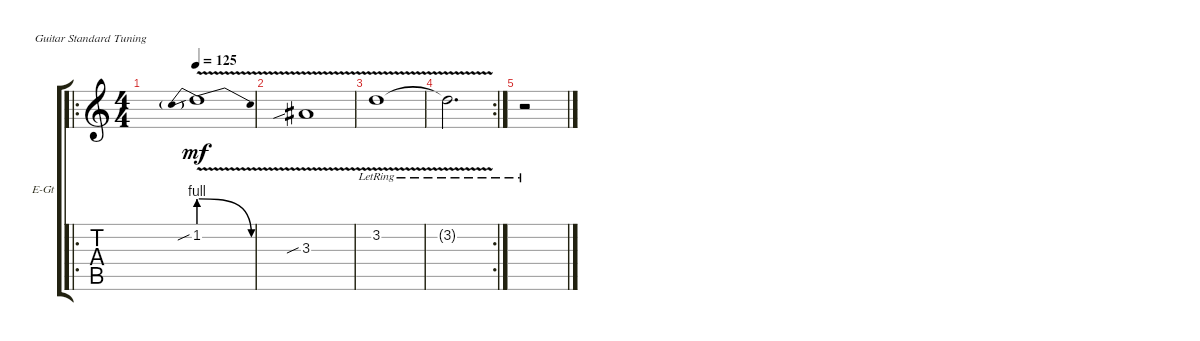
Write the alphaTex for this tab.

\defaultSystemsLayout 4
\bracketExtendMode groupsimilarinstruments
\firstSystemTrackNameOrientation horizontal
\otherSystemsTrackNameOrientation horizontal
\track ("Electric Guitar" "E-Gt") {instrument overdrivenguitar}
\staff {score tabs}
\tuning (E4 B3 G3 D3 A2 E2)
\ro
\ts (4 4)
\tempo 125
\clef g2
\ks c
1.2{be (prebendrelease 0 4 15 0) v sib}.1{dy mf} |
3.3{v sib}.1 |
3.2{v lr}.1 |
\rc 2
3.2{lr t}.2{d} |
r.2
